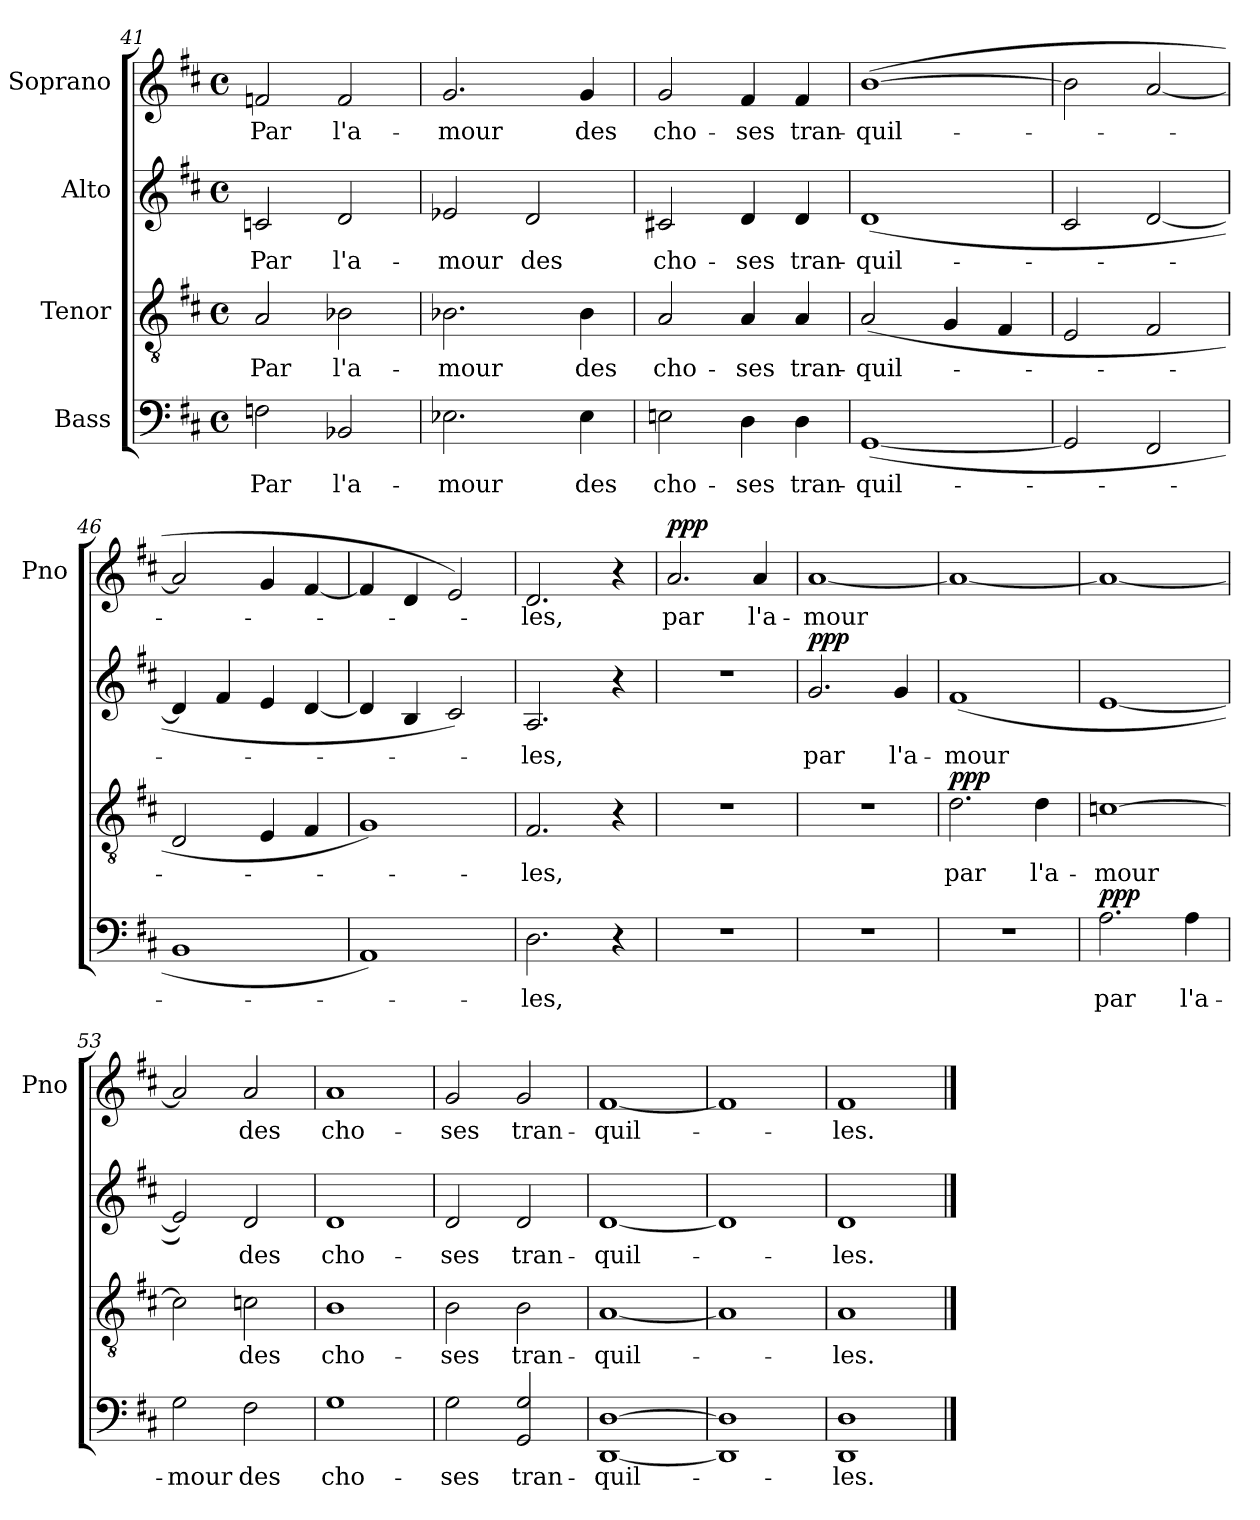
**kern	**text	**dynam	**kern	**text	**dynam	**kern	**text	**dynam	**kern	**text	**dynam
*part4	*part4	*part4	*part3	*part3	*part3	*part2	*part2	*part2	*part1	*part1	*part1
*staff4	*staff4	*staff4	*staff3	*staff3	*staff3	*staff2	*staff2	*staff2	*staff1	*staff1	*staff1
*I"Bass	*	*	*I"Tenor	*	*	*I"Alto	*	*	*I"Soprano	*	*
*	*	*	*	*	*	*	*	*	*I'Pno	*	*
*clefF4	*	*	*clefGv2	*	*	*clefG2	*	*	*clefG2	*	*
*k[f#c#]	*	*	*k[f#c#]	*	*	*k[f#c#]	*	*	*k[f#c#]	*	*
*D:	*	*	*D:	*	*	*D:	*	*	*D:	*	*
*M4/4	*	*	*M4/4	*	*	*M4/4	*	*	*M4/4	*	*
*met(c)	*	*	*met(c)	*	*	*met(c)	*	*	*met(c)	*	*
=41	=41	=41	=41	=41	=41	=41	=41	=41	=41	=41	=41
2Fn\	Par	.	2A/	Par	.	2cn/	Par	.	2fn/	Par	.
2BB-X/	l'a-	.	2B-X\	l'a-	.	2d/	l'a-	.	2f/	l'a-	.
=42	=42	=42	=42	=42	=42	=42	=42	=42	=42	=42	=42
2.E-X\	-mour	.	2.B-X\	-mour	.	2e-X/	-mour	.	2.g/	-mour	.
.	.	.	.	.	.	2d/	des	.	.	.	.
4E-\	des	.	4B-\	des	.	.	.	.	4g/	des	.
=43	=43	=43	=43	=43	=43	=43	=43	=43	=43	=43	=43
2En\	cho-	.	2A/	cho-	.	2c#X/	cho-	.	2g/	cho-	.
4D\	-ses	.	4A/	-ses	.	4d/	-ses	.	4f#/	-ses	.
4D\	tran-	.	4A/	tran-	.	4d/	tran-	.	4f#/	tran-	.
=44	=44	=44	=44	=44	=44	=44	=44	=44	=44	=44	=44
([1GG	-quil-	.	(2A/	-quil-	.	(1d	-quil-	.	([1b	-quil-	.
.	.	.	4G/	.	.	.	.	.	.	.	.
.	.	.	4F#/	.	.	.	.	.	.	.	.
=45	=45	=45	=45	=45	=45	=45	=45	=45	=45	=45	=45
2GG/]	.	.	2E/	.	.	2c#/	.	.	2b\]	.	.
2FF#/	.	.	2F#/	.	.	[2d/	.	.	[2a/	.	.
!!LO:LB:g=z
=46	=46	=46	=46	=46	=46	=46	=46	=46	=46	=46	=46
1BB	-­-	.	2D/	-­-	.	4d/]	-­-	.	2a/]	-­-	.
.	.	.	.	.	.	4f#/	.	.	.	.	.
.	.	.	4E/	.	.	4e/	.	.	4g/	.	.
.	.	.	4F#/	.	.	[4d/	.	.	[4f#/	.	.
=47	=47	=47	=47	=47	=47	=47	=47	=47	=47	=47	=47
1AA)	.	.	1G)	.	.	4d/]	.	.	4f#/]	.	.
.	.	.	.	.	.	4B/	.	.	4d/	.	.
.	.	.	.	.	.	2c#/)	.	.	2e/)	.	.
=48	=48	=48	=48	=48	=48	=48	=48	=48	=48	=48	=48
2.D\	-les,	.	2.F#/	-les,	.	2.A/	-les,	.	2.d/	-les,	.
4r	.	.	4r	.	.	4r	.	.	4r	.	.
=49	=49	=49	=49	=49	=49	=49	=49	=49	=49	=49	=49
!	!	!	!	!	!	!	!	!	!	!	!LO:DY:a
1r	.	.	1r	.	.	1r	.	.	2.a/	par	ppp
.	.	.	.	.	.	.	.	.	4a/	l'a-	.
=50	=50	=50	=50	=50	=50	=50	=50	=50	=50	=50	=50
!	!	!	!	!	!	!	!	!LO:DY:a	!	!	!
1r	.	.	1r	.	.	2.g/	par	ppp	[1a	-mour	.
.	.	.	.	.	.	4g/	l'a-	.	.	.	.
=51	=51	=51	=51	=51	=51	=51	=51	=51	=51	=51	=51
!	!	!	!	!	!LO:DY:a	!	!	!	!	!	!
1r	.	.	2.d\	par	ppp	(1f#	-mour	.	1a_	.	.
.	.	.	4d\	l'a-	.	.	.	.	.	.	.
!!LO:LB:g=z
=52	=52	=52	=52	=52	=52	=52	=52	=52	=52	=52	=52
!	!	!LO:DY:a	!	!	!	!	!	!	!	!	!
2.A\	par	ppp	[1cn	-­mour	.	[1e	.	.	1a_	.	.
4A\	l'a-	.	.	.	.	.	.	.	.	.	.
=53	=53	=53	=53	=53	=53	=53	=53	=53	=53	=53	=53
2G\	-mour	.	2c\]	.	.	2e/])	.	.	2a/]	.	.
2F#\	des	.	2cn\	des	.	2d/	des	.	2a/	des	.
=54	=54	=54	=54	=54	=54	=54	=54	=54	=54	=54	=54
1G	cho-	.	1B	cho-	.	1d	-cho-	.	1a	cho-	.
=55	=55	=55	=55	=55	=55	=55	=55	=55	=55	=55	=55
2G\	-ses	.	2B\	-ses	.	2d/	ses	.	2g/	-ses	.
2GG/ 2G/	tran-	.	2B\	tran-	.	2d/	-tran-	.	2g/	tran-	.
=56	=56	=56	=56	=56	=56	=56	=56	=56	=56	=56	=56
[1DD [1D	-quil-	.	[1A	-quil-	.	[1d	-quil-	.	[1f#	-quil-	.
=57	=57	=57	=57	=57	=57	=57	=57	=57	=57	=57	=57
1DD] 1D]	.	.	1A]	.	.	1d]	.	.	1f#]	.	.
=58	=58	=58	=58	=58	=58	=58	=58	=58	=58	=58	=58
1DD 1D	-les.	.	1A	-les.	.	1d	les.	.	1f#	-les.	.
==	==	==	==	==	==	==	==	==	==	==	==
*-	*-	*-	*-	*-	*-	*-	*-	*-	*-	*-	*-
